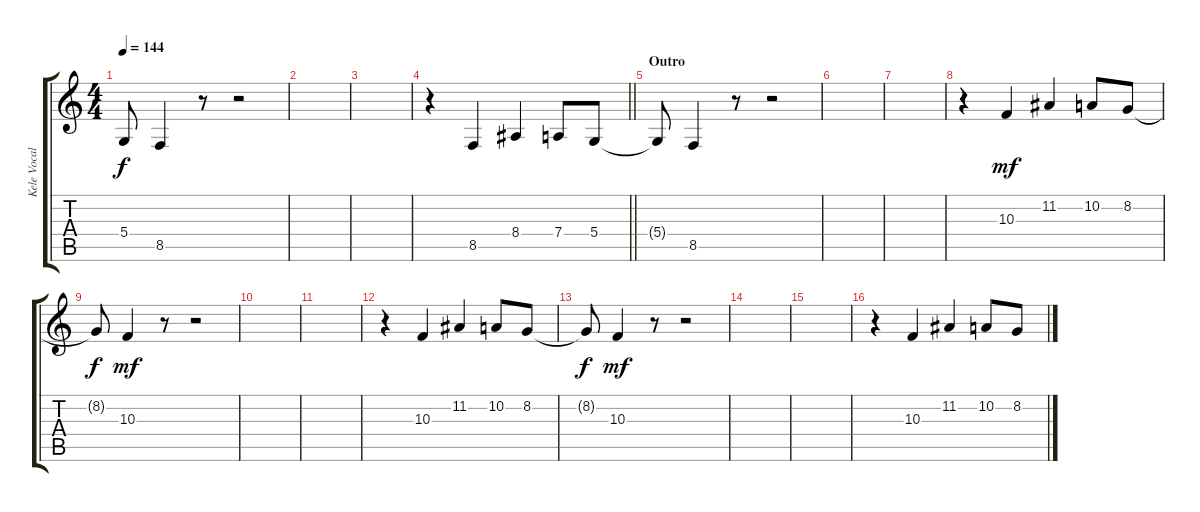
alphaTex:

\track ("Kele Vocals" "Kele Vocal") {instrument tenorsax}
\staff {score tabs}
\tuning (E4 B3 G3 D3 A2 E2) {hide}
\ts (4 4)
\tempo 144
\clef g2
\ks c
5.4{t}.8{dy f} 8.5.4 r.8 r.2 |
|
|
\barLineRight lightlight
r.4 8.5.4 8.4.4 7.4.8 5.4.8 |
\section ("" "Outro")
5.4{t}.8 8.5.4 r.8 r.2 |
|
|
r.4 10.3.4{dy mf} 11.2.4 10.2.8 8.2.8 |
8.2{t}.8{dy f} 10.3.4{dy mf} r.8 r.2 |
|
|
r.4 10.3.4 11.2.4 10.2.8 8.2.8 |
8.2{t}.8{dy f} 10.3.4{dy mf} r.8 r.2 |
|
|
r.4 10.3.4 11.2.4 10.2.8 8.2.8
